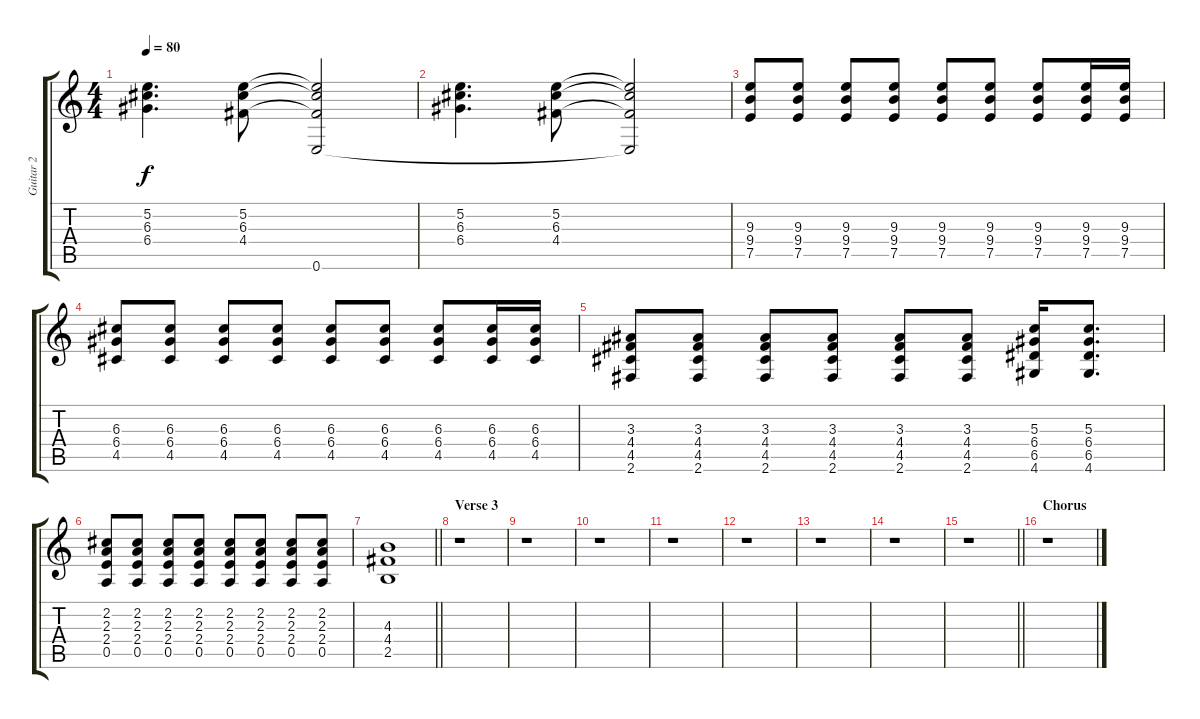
\track ("Guitar 2" "Guitar 2") {instrument distortionguitar}
\staff {score tabs}
\tuning (E4 B3 G3 D3 A2 E2) {hide}
\ts (4 4)
\tempo 80
\clef g2
\ks c
(5.2 6.3 6.4).4{d dy f} (5.2 6.3 4.4).8 (5.2{t} 6.3{t} 4.4{t} 0.6{t}).2 |
(5.2 6.3 6.4).4{d} (5.2 6.3 4.4).8 (5.2{t} 6.3{t} 4.4{t} 0.6{t}).2 |
(9.3 9.4 7.5).8 (9.3 9.4 7.5).8 (9.3 9.4 7.5).8 (9.3 9.4 7.5).8 (9.3 9.4 7.5).8 (9.3 9.4 7.5).8 (9.3 9.4 7.5).8 (9.3 9.4 7.5).16 (9.3 9.4 7.5).16 |
(6.3 6.4 4.5).8 (6.3 6.4 4.5).8 (6.3 6.4 4.5).8 (6.3 6.4 4.5).8 (6.3 6.4 4.5).8 (6.3 6.4 4.5).8 (6.3 6.4 4.5).8 (6.3 6.4 4.5).16 (6.3 6.4 4.5).16 |
(3.3 4.4 4.5 2.6).8 (3.3 4.4 4.5 2.6).8 (3.3 4.4 4.5 2.6).8 (3.3 4.4 4.5 2.6).8 (3.3 4.4 4.5 2.6).8 (3.3 4.4 4.5 2.6).8 (5.3 6.4 6.5 4.6).16 (5.3 6.4 6.5 4.6).8{d} |
(2.2 2.3 2.4 0.5).8 (2.2 2.3 2.4 0.5).8 (2.2 2.3 2.4 0.5).8 (2.2 2.3 2.4 0.5).8 (2.2 2.3 2.4 0.5).8 (2.2 2.3 2.4 0.5).8 (2.2 2.3 2.4 0.5).8 (2.2 2.3 2.4 0.5).8 |
\barLineRight lightlight
(4.3 4.4 2.5).1 |
\section ("" "Verse 3")
r.1 |
r.1 |
r.1 |
r.1 |
r.1 |
r.1 |
r.1 |
\barLineRight lightlight
r.1 |
\section ("" "Chorus")
r.1
